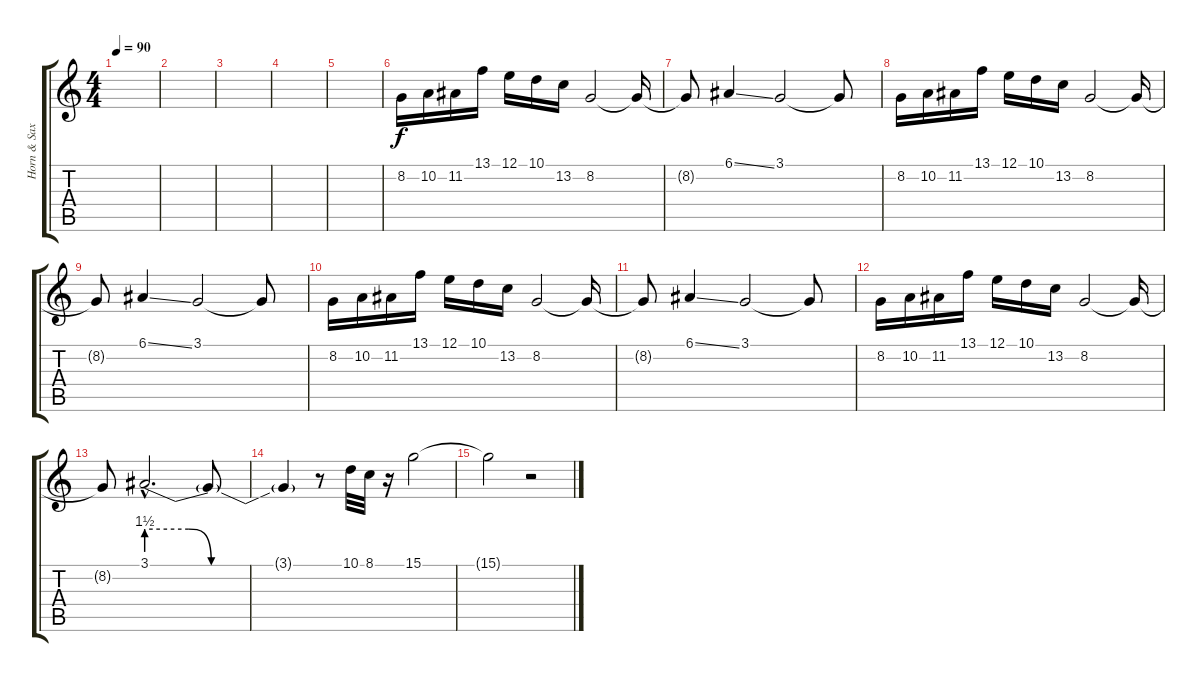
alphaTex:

\track ("Horn & Sax" "Horn & Sax") {instrument frenchhorn}
\staff {score tabs}
\tuning (E4 B3 G3 D3 A2 E2) {hide}
\ts (4 4)
\tempo 90
\clef g2
\ks c
|
|
|
|
|
8.2.16{volume 16 instrument altosax} 10.2.16 11.2.16 13.1.16 12.1.16 10.1.16 13.2.16 8.2.2 8.2{t}.16 |
8.2{t}.8 6.1{ss}.4 3.1.2 3.1{t}.8 |
8.2.16{instrument altosax} 10.2.16 11.2.16 13.1.16 12.1.16 10.1.16 13.2.16 8.2.2 8.2{t}.16 |
8.2{t}.8 6.1{ss}.4 3.1.2 3.1{t}.8 |
8.2.16{instrument altosax} 10.2.16 11.2.16 13.1.16 12.1.16 10.1.16 13.2.16 8.2.2 8.2{t}.16 |
8.2{t}.8 6.1{ss}.4 3.1.2 3.1{t}.8 |
8.2.16{instrument altosax} 10.2.16 11.2.16 13.1.16 12.1.16 10.1.16 13.2.16 8.2.2 8.2{t}.16 |
8.2{t}.8 3.1{be (custom 0 6 15 6 23 0 30 0 40 0 60 0) hac}.2{d} 3.1{t}.8 |
3.1{t}.4 r.8 10.1.32 8.1.32 r.16 15.1.2 |
15.1{t}.2 r.2
